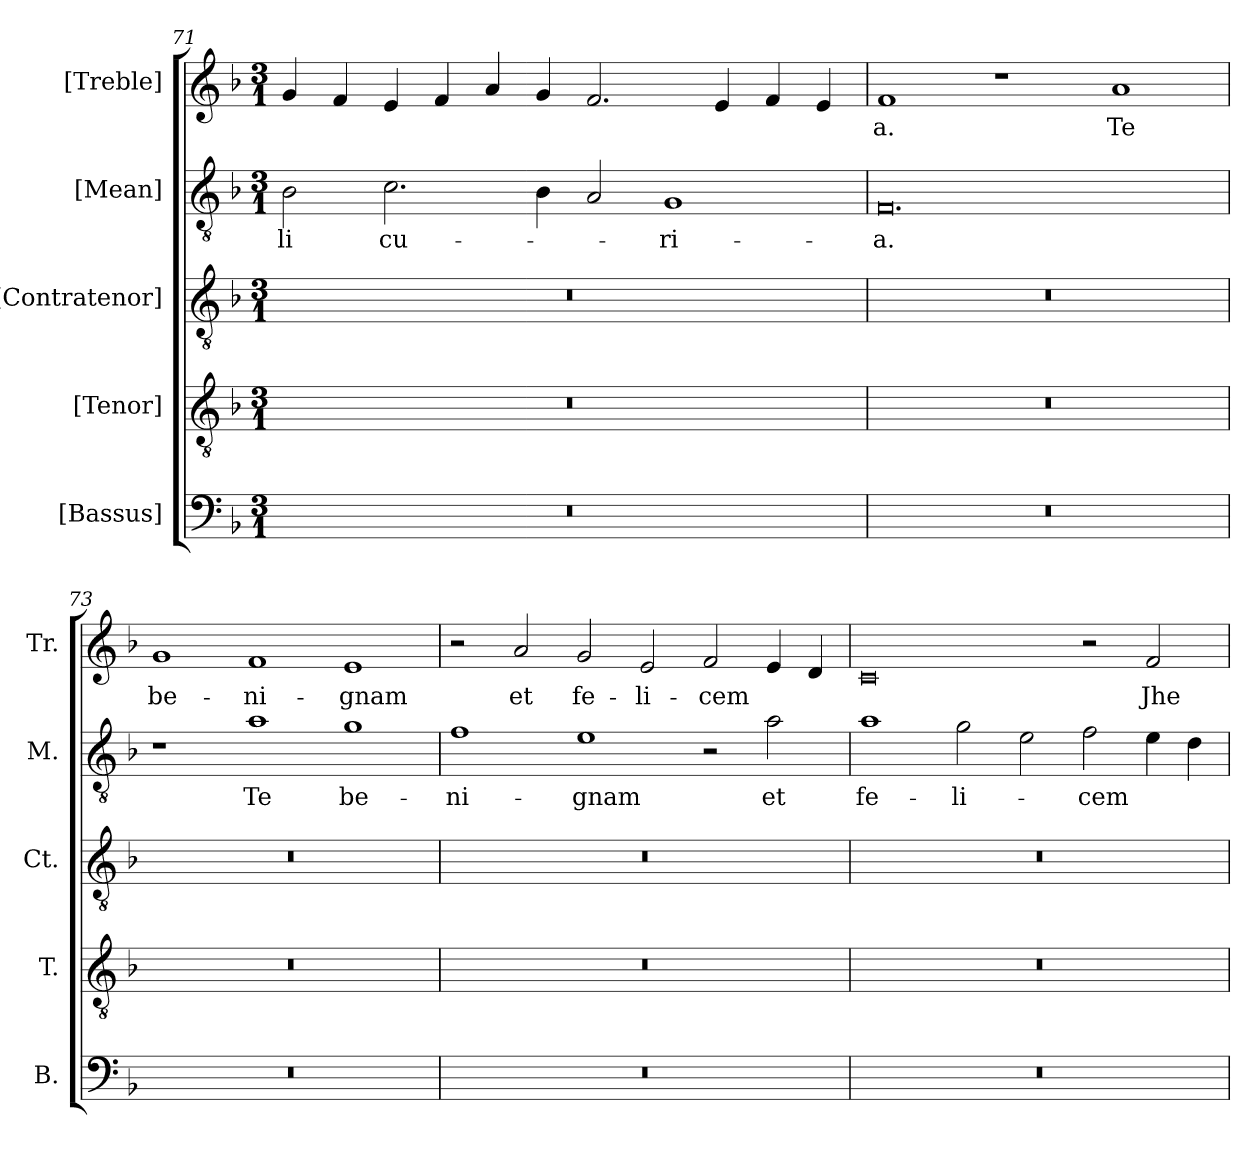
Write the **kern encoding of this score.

**kern	**kern	**kern	**kern	**text	**kern	**text
*part5	*part4	*part3	*part2	*part2	*part1	*part1
*staff5	*staff4	*staff3	*staff2	*staff2	*staff1	*staff1
*I"[Bassus]	*I"[Tenor]	*I"[Contratenor]	*I"[Mean]	*	*I"[Treble]	*
*I'B.	*I'T.	*I'Ct.	*I'M.	*	*I'Tr.	*
*clefF4	*clefGv2	*clefGv2	*clefGv2	*	*clefG2	*
*	*ITrd7c12	*ITrd7c12	*ITrd7c12	*	*	*
*k[b-]	*k[b-]	*k[b-]	*k[b-]	*	*k[b-]	*
*F:	*F:	*F:	*F:	*	*F:	*
*M3/1	*M3/1	*M3/1	*M3/1	*	*M3/1	*
=71	=71	=71	=71	=71	=71	=71
!LO:N:vis=1	!LO:N:vis=1	!LO:N:vis=1	!	!	!	!
!	!	!	!	!LO:LY:b:color=#000000	!	!
0.r	0.r	0.r	2BB-i\	-li	4gi/	.
.	.	.	.	.	4fi/	.
!	!	!	!	!LO:LY:b:color=#000000	!	!
.	.	.	2.Ci\	cu-	4ei/	.
.	.	.	.	.	4fi/	.
.	.	.	.	.	4ai/	.
.	.	.	4BB-i\	.	4gi/	.
.	.	.	2AAi/	.	2.fi/	.
!	!	!	!	!LO:LY:b:color=#000000	!	!
.	.	.	1GGi	-ri-	.	.
.	.	.	.	.	4ei/	.
.	.	.	.	.	4fi/	.
.	.	.	.	.	4ei/	.
!!LO:LB:g=z
=72	=72	=72	=72	=72	=72	=72
!LO:N:vis=1	!LO:N:vis=1	!LO:N:vis=1	!	!	!	!
!	!	!	!	!LO:LY:b:color=#000000	!	!
!	!	!	!	!	!	!LO:LY:b:color=#000000
0.r	0.r	0.r	0.FFi	-a.	1fi	-a.
.	.	.	.	.	1r	.
!	!	!	!	!	!	!LO:LY:b:color=#000000
.	.	.	.	.	1ai	Te
=73	=73	=73	=73	=73	=73	=73
!LO:N:vis=1	!LO:N:vis=1	!LO:N:vis=1	!	!	!	!
!	!	!	!	!	!	!LO:LY:b:color=#000000
0.r	0.r	0.r	1r	.	1gi	be-
!	!	!	!	!LO:LY:b:color=#000000	!	!
!	!	!	!	!	!	!LO:LY:b:color=#000000
.	.	.	1Ai	Te	1fi	-ni-
!	!	!	!	!LO:LY:b:color=#000000	!	!
!	!	!	!	!	!	!LO:LY:b:color=#000000
.	.	.	1Gi	be-	1ei	-gnam
=74	=74	=74	=74	=74	=74	=74
!LO:N:vis=1	!LO:N:vis=1	!LO:N:vis=1	!	!	!	!
!	!	!	!	!LO:LY:b:color=#000000	!	!
0.r	0.r	0.r	1Fi	-ni-	2r	.
!	!	!	!	!	!	!LO:LY:b:color=#000000
.	.	.	.	.	2ai/	et
!	!	!	!	!LO:LY:b:color=#000000	!	!
!	!	!	!	!	!	!LO:LY:b:color=#000000
.	.	.	1Ei	-gnam	2gi/	fe-
!	!	!	!	!	!	!LO:LY:b:color=#000000
.	.	.	.	.	2ei/	-li-
!	!	!	!	!	!	!LO:LY:b:color=#000000
.	.	.	2r	.	2fi/	-cem
!	!	!	!	!LO:LY:b:color=#000000	!	!
.	.	.	2Ai\	et	4ei/	.
.	.	.	.	.	4di/	.
=75	=75	=75	=75	=75	=75	=75
!LO:N:vis=1	!LO:N:vis=1	!LO:N:vis=1	!	!	!	!
!	!	!	!	!LO:LY:b:color=#000000	!	!
0.r	0.r	0.r	1Ai	fe-	0ci	.
!	!	!	!	!LO:LY:b:color=#000000	!	!
.	.	.	2Gi\	-li-	.	.
.	.	.	2Ei\	.	.	.
!	!	!	!	!LO:LY:b:color=#000000	!	!
.	.	.	2Fi\	-cem	2r	.
!	!	!	!	!	!	!LO:LY:b:color=#000000
.	.	.	4Ei\	.	2fi/	Jhe-
.	.	.	4Di\	.	.	.
=	=	=	=	=	=	=
*-	*-	*-	*-	*-	*-	*-
